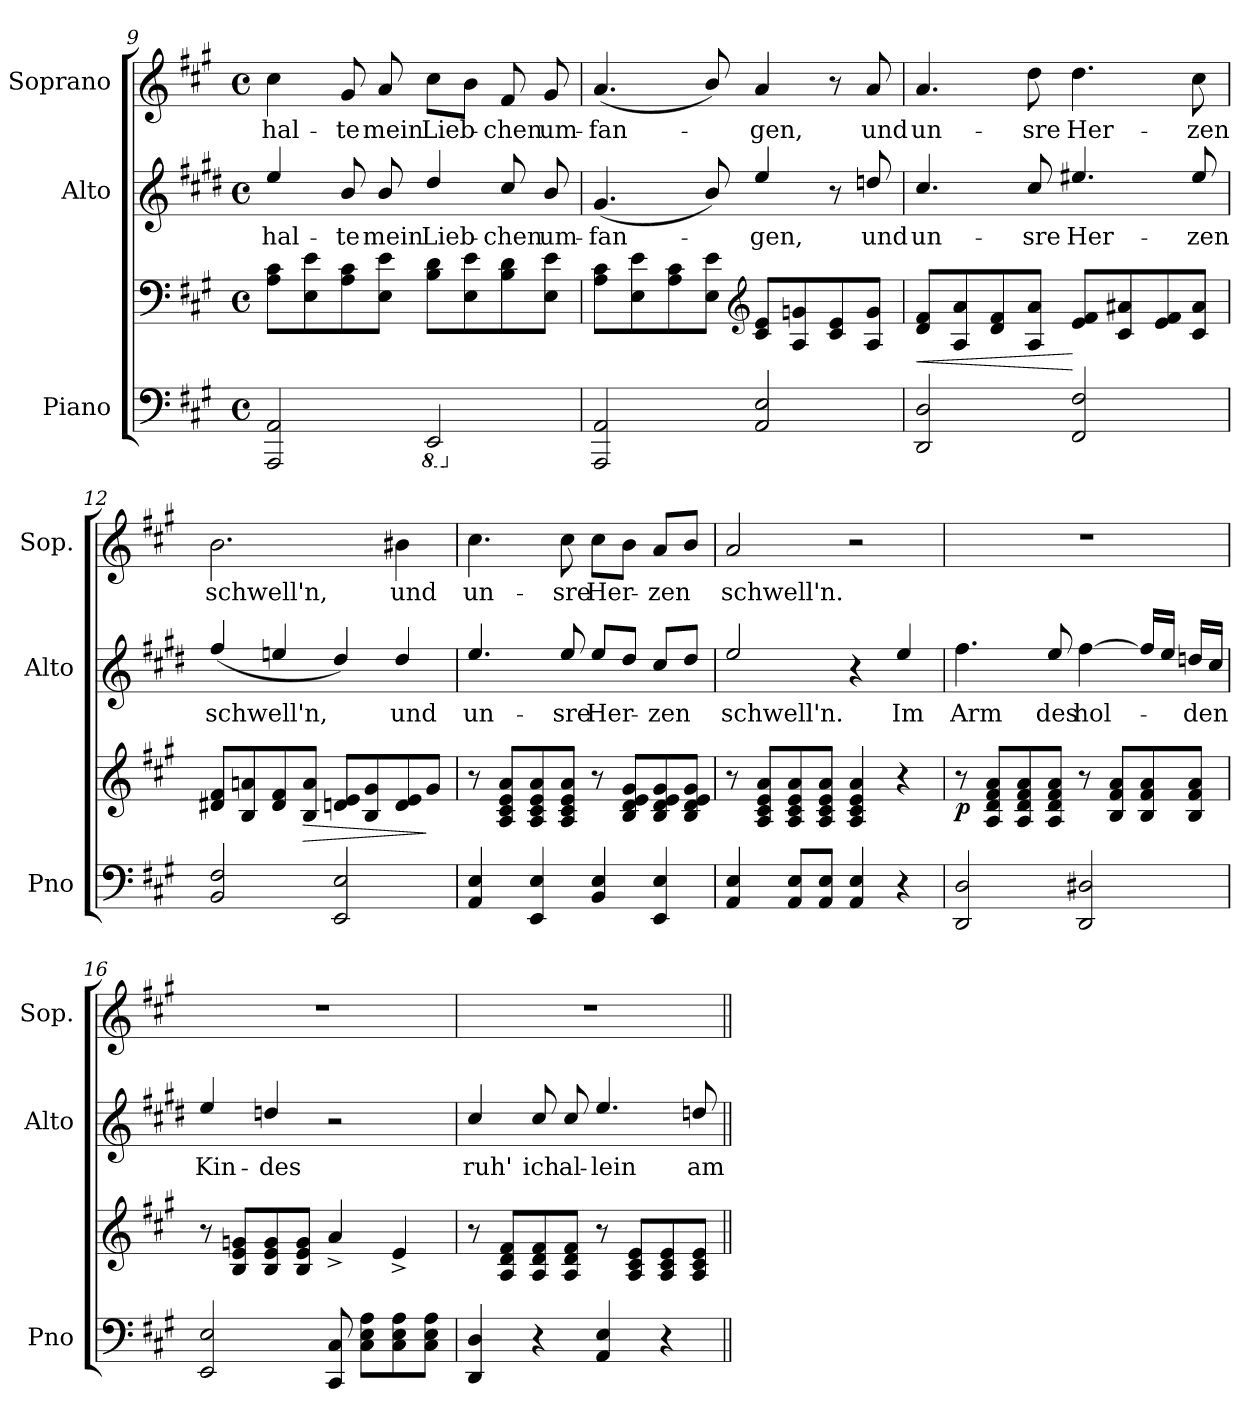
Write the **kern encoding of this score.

**kern	**kern	**dynam	**kern	**text	**kern	**text
*part3	*part3	*part3	*part2	*part2	*part1	*part1
*staff4	*staff3	*staff3/4	*staff2	*staff2	*staff1	*staff1
*I"Piano	*	*	*I"Alto	*	*I"Soprano	*
*I'Pno	*	*	*I'Alto	*	*I'Sop.	*
*clefF4	*clefF4	*	*clefG2	*	*clefG2	*
*	*	*	*ITrd4c7	*	*	*
*k[f#c#g#]	*k[f#c#g#]	*	*k[f#c#g#]	*	*k[f#c#g#]	*
*M4/4	*M4/4	*	*M4/4	*	*M4/4	*
*met(c)	*met(c)	*	*met(c)	*	*met(c)	*
=9	=9	=9	=9	=9	=9	=9
2AAA/ 2AA/	8A\ 8c#\L	.	4a/	hal-	4cc#\	hal-
.	8E\ 8e\	.	.	.	.	.
.	8A\ 8c#\	.	8e/	-te	8g#/	-te
.	8E\ 8e\J	.	8e/	mein	8a/	mein
*8ba	*	*	*	*	*	*
2EEE/	8B\ 8d\L	.	4g#/	Lieb-	8cc#\L	Lieb-
.	8E\ 8e\	.	.	.	8b\J	.
.	8B\ 8d\	.	8f#/	-chen	8f#/	-chen
.	8E\ 8e\J	.	8e/	um-	8g#/	um-
=10	=10	=10	=10	=10	=10	=10
*X8ba	*	*	*	*	*	*
2AAA/ 2AA/	8A\ 8c#\L	.	(<4.c#/	-fan-	(<4.a/	-fan-
.	8E\ 8e\	.	.	.	.	.
.	8A\ 8c#\	.	.	.	.	.
.	8E\ 8e\J	.	8e/)	.	8b/)	.
*	*clefG2	*	*	*	*	*
2AA/ 2E/	8c#/ 8e/L	.	4a/	-gen,	4a/	-gen,
.	8A/ 8gn/	.	.	.	.	.
.	8c#/ 8e/	.	8r	.	8r	.
.	8A/ 8g/J	.	8gn/	und	8a/	und
=11	=11	=11	=11	=11	=11	=11
!	!	!LO:HP:b	!	!	!	!
2DD/ 2D/	8d/ 8f#/L	<	4.f#/	un-	4.a/	un-
.	8A/ 8a/	.	.	.	.	.
.	8d/ 8f#/	.	.	.	.	.
.	8A/ 8a/J	.	8f#/	-sre	8dd\	-sre
2FF#/ 2F#/	8e/ 8f#/L	[	4.a#X/	Her-	4.dd\	Her-
.	8c#/ 8a#X/	.	.	.	.	.
.	8e/ 8f#/	.	.	.	.	.
.	8c#/ 8a#/J	.	8a#/	-zen	8cc#\	-zen
=12	=12	=12	=12	=12	=12	=12
2BB/ 2F#/	8d#X/ 8f#/L	.	(4b/	schwell'n,	2.b\	schwell'n,
.	8B/ 8an/	.	.	.	.	.
.	8d#/ 8f#/	.	4an/	.	.	.
!	!	!LO:HP:b	!	!	!	!
.	8B/ 8a/J	>	.	.	.	.
2EE/ 2E/	8dn/ 8e/L	.	4g#/)	.	.	.
.	8B/ 8g#/	.	.	.	.	.
.	8d/ 8e/	.	4g#/	und	4b#X\	und
.	8g#/J	]	.	.	.	.
=13	=13	=13	=13	=13	=13	=13
4AA/ 4E/	8r	.	4.a/	un-	4.cc#\	un-
.	8A/ 8c#/ 8e/ 8a/L	.	.	.	.	.
4EE/ 4E/	8A/ 8c#/ 8e/ 8a/	.	.	.	.	.
.	8A/ 8c#/ 8e/ 8a/J	.	8a/	-sre	8cc#\	-sre
4BB/ 4E/	8r	.	8a/L	Her-	8cc#\L	Her-
.	8B/ 8d/ 8e/ 8g#/L	.	8g#/J	.	8b\J	.
4EE/ 4E/	8B/ 8d/ 8e/ 8g#/	.	8f#/L	-zen	8a/L	-zen
.	8B/ 8d/ 8e/ 8g#/J	.	8g#/J	.	8b/J	.
=14	=14	=14	=14	=14	=14	=14
4AA/ 4E/	8r	.	2a/	schwell'n.	2a/	schwell'n.
.	8A/ 8c#/ 8e/ 8a/L	.	.	.	.	.
8AA/ 8E/L	8A/ 8c#/ 8e/ 8a/	.	.	.	.	.
8AA/ 8E/J	8A/ 8c#/ 8e/ 8a/J	.	.	.	.	.
4AA/ 4E/	4A/ 4c#/ 4e/ 4a/	.	4r	.	2r	.
4r	4r	.	4a/	Im	.	.
=15	=15	=15	=15	=15	=15	=15
!	!	!LO:DY:b	!	!	!	!
2DD/ 2D/	8r	p	4.b\	Arm	1r	.
.	8A/ 8d/ 8f#/ 8a/L	.	.	.	.	.
.	8A/ 8d/ 8f#/ 8a/	.	.	.	.	.
.	8A/ 8d/ 8f#/ 8a/J	.	8a/	des	.	.
2DD/ 2D#X/	8r	.	[4b\	hol-	.	.
.	8B/ 8f#/ 8a/L	.	.	.	.	.
.	8B/ 8f#/ 8a/	.	16b/LL]	.	.	.
.	.	.	16a/JJ	.	.	.
.	8B/ 8f#/ 8a/J	.	16gn/LL	-den	.	.
.	.	.	16f#/JJ	.	.	.
=16	=16	=16	=16	=16	=16	=16
2EE/ 2E/	8r	.	4a/	Kin-	1r	.
.	8B/ 8e/ 8gn/L	.	.	.	.	.
.	8B/ 8e/ 8g/	.	4gn/	-des	.	.
.	8B/ 8e/ 8g/J	.	.	.	.	.
8CC#/ 8C#/	4a^/	.	2r	.	.	.
8C#\ 8E\ 8A\L	.	.	.	.	.	.
8C#\ 8E\ 8A\	4e^/	.	.	.	.	.
8C#\ 8E\ 8A\J	.	.	.	.	.	.
=17	=17	=17	=17	=17	=17	=17
4DD/ 4D/	8r	.	4f#/	ruh'	1r	.
.	8A/ 8d/ 8f#/L	.	.	.	.	.
4r	8A/ 8d/ 8f#/	.	8f#/	ich	.	.
.	8A/ 8d/ 8f#/J	.	8f#/	al-	.	.
4AA/ 4E/	8r	.	4.a/	-lein	.	.
.	8A/ 8c#/ 8e/L	.	.	.	.	.
4r	8A/ 8c#/ 8e/	.	.	.	.	.
.	8A/ 8c#/ 8e/J	.	8gn/	am	.	.
=||	=||	=||	=||	=||	=||	=||
*-	*-	*-	*-	*-	*-	*-
